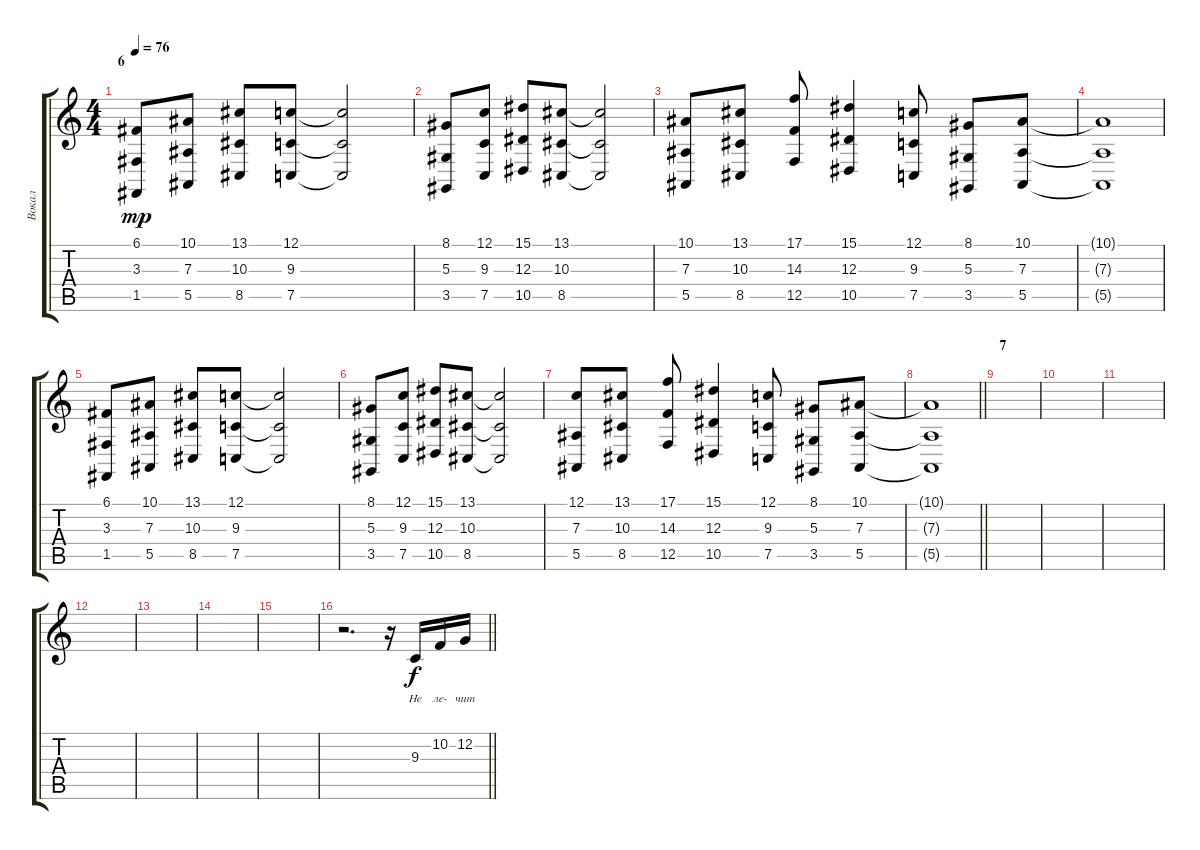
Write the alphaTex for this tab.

\track ("Вокал" "Вокал") {instrument lead6voice}
\staff {score tabs}
\tuning (C4 G3 Eb3 Bb2 F2 C2) {hide}
\ts (4 4)
\section ("" "6")
\tempo 76
\clef g2
\ks c
(6.1 3.3 1.5).8{dy mp} (10.1 7.3 5.5).8 (13.1 10.3 8.5).8 (12.1 9.3 7.5).8 (12.1{t} 9.3{t} 7.5{t}).2 |
(8.1 5.3 3.5).8 (12.1 9.3 7.5).8 (15.1 12.3 10.5).8 (13.1 10.3 8.5).8 (13.1{t} 10.3{t} 8.5{t}).2 |
(10.1 7.3 5.5).8 (13.1 10.3 8.5).8 (17.1 14.3 12.5).8 (15.1 12.3 10.5).4 (12.1 9.3 7.5).8 (8.1 5.3 3.5).8 (10.1 7.3 5.5).8 |
(10.1{t} 7.3{t} 5.5{t}).1 |
(6.1 3.3 1.5).8 (10.1 7.3 5.5).8 (13.1 10.3 8.5).8 (12.1 9.3 7.5).8 (12.1{t} 9.3{t} 7.5{t}).2 |
(8.1 5.3 3.5).8 (12.1 9.3 7.5).8 (15.1 12.3 10.5).8 (13.1 10.3 8.5).8 (13.1{t} 10.3{t} 8.5{t}).2 |
(12.1 7.3 5.5).8 (13.1 10.3 8.5).8 (17.1 14.3 12.5).8 (15.1 12.3 10.5).4 (12.1 9.3 7.5).8 (8.1 5.3 3.5).8 (10.1 7.3 5.5).8 |
\barLineRight lightlight
(10.1{t} 7.3{t} 5.5{t}).1 |
\section ("" "7")
|
|
|
|
|
|
|
\barLineRight lightlight
r.2{d} r.16 9.3.16{lyrics (0 "") lyrics (1 "Не") lyrics (2 "") lyrics (3 "") lyrics (4 "") dy f} 10.2.16{lyrics (0 "") lyrics (1 "ле-") lyrics (2 "") lyrics (3 "") lyrics (4 "")} 12.2.16{lyrics (0 "") lyrics (1 "чит") lyrics (2 "") lyrics (3 "") lyrics (4 "")}
